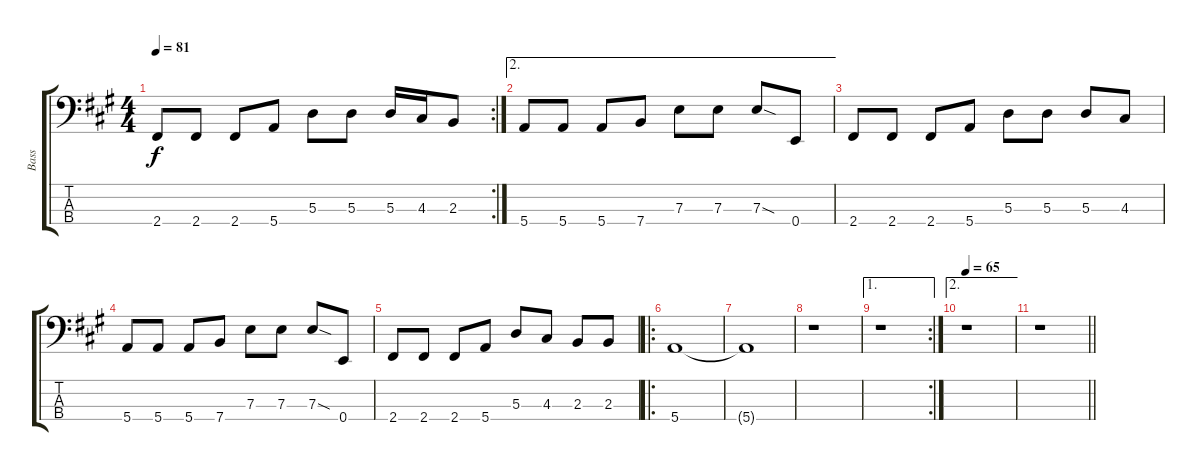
\track ("Bass" "Bass") {instrument electricbasspick}
\staff {score tabs}
\tuning (G2 D2 A1 E1) {hide}
\rc 2
\ts (4 4)
\tempo 81
\clef f4
\ks a
2.4.8{dy f} 2.4.8 2.4.8 5.4.8 5.3.8 5.3.8 5.3.16 4.3.16 2.3.8 |
\ae 2
5.4.8 5.4.8 5.4.8 7.4.8 7.3.8 7.3.8 7.3{sod}.8 0.4.8 |
2.4.8 2.4.8 2.4.8 5.4.8 5.3.8 5.3.8 5.3.8 4.3.8 |
5.4.8 5.4.8 5.4.8 7.4.8 7.3.8 7.3.8 7.3{sod}.8 0.4.8 |
2.4.8 2.4.8 2.4.8 5.4.8 5.3.8 4.3.8 2.3.8 2.3.8 |
\ro
5.4.1 |
5.4{t}.1 |
r.1 |
\ae 1
\rc 2
r.1 |
\ae 2
\tempo 65
r.1 |
\barLineRight lightlight
r.1
